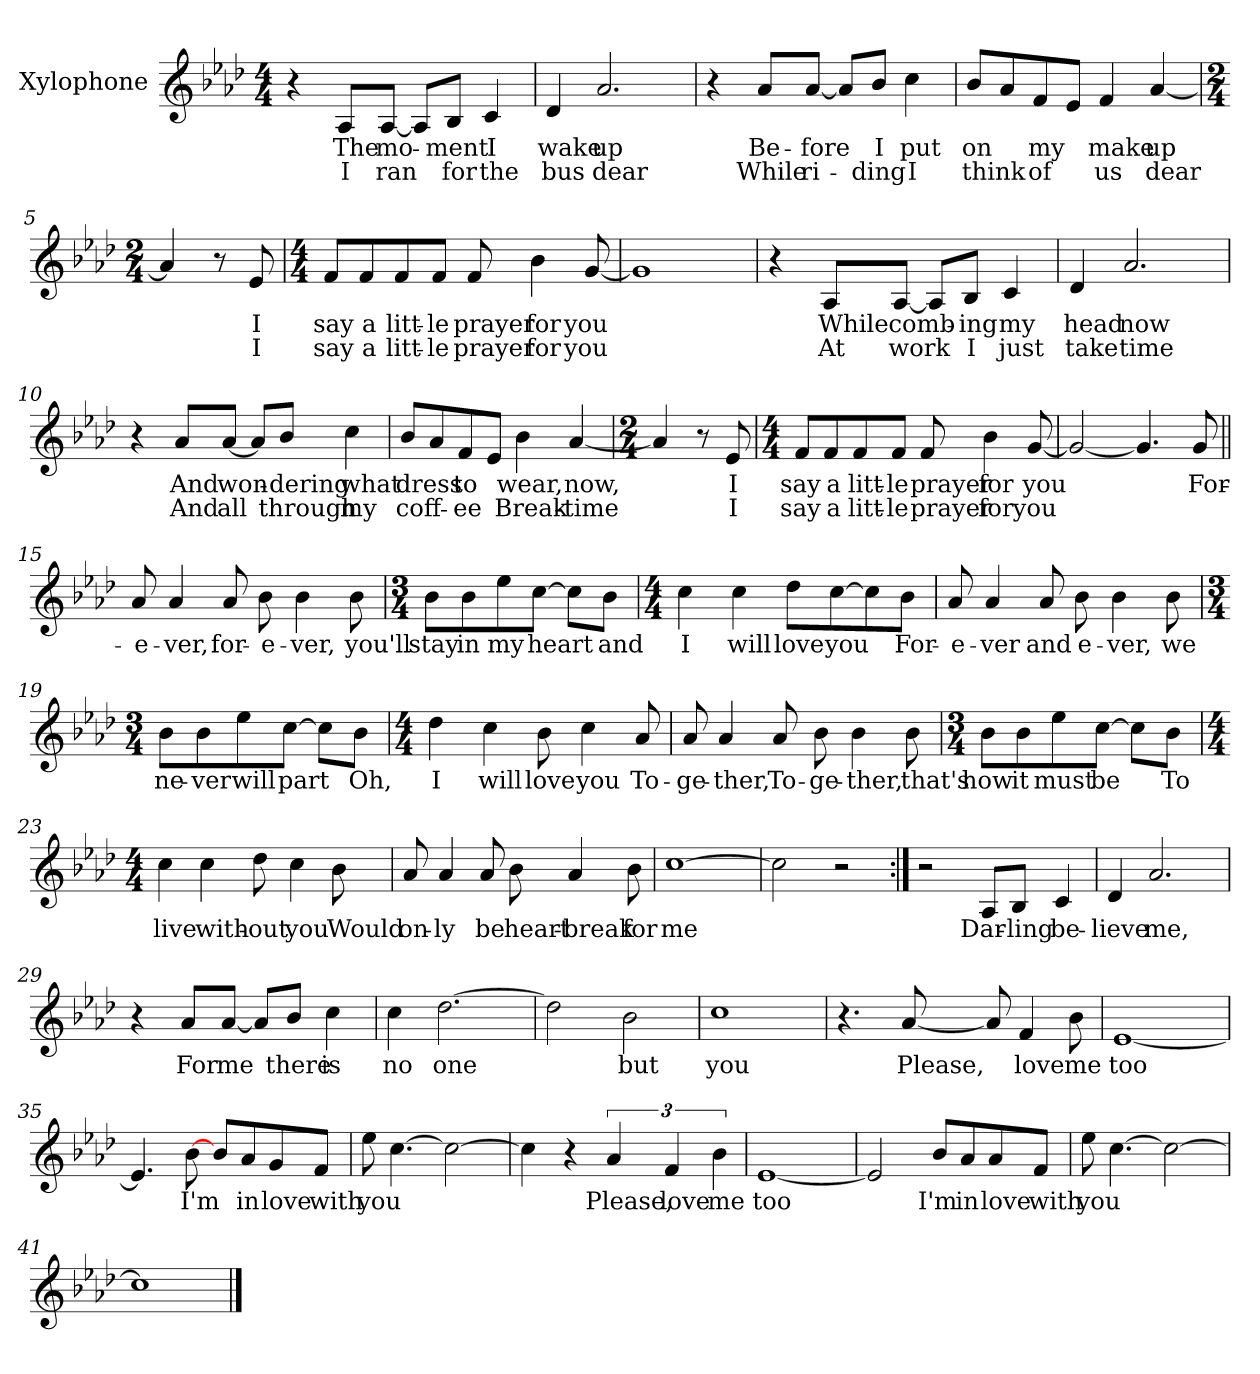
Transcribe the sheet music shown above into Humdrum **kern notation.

**kern	**text	**text
*part1	*part1	*part1
*staff1	*staff1	*staff1
*I"Xylophone	*	*
*I'Xyl.	*	*
*clefG2	*	*
*k[b-e-a-d-]	*	*
*A-:	*	*
*M4/4	*	*
=1	=1	=1
4r	.	.
8A-/L	-The	-I
[8A-/J	-mo-	-ran
8A-/L]	.	.
8B-/J	-ment	-for
4c/	-I	-the
=2	=2	=2
4d-/	-wake	-bus
2.a-/	-up	-dear
=3	=3	=3
4r	.	.
8a-/L	-Be-	-While
[8a-/J	-fore	-ri-
8a-/L]	.	.
8b-/J	-I	-ding
4cc\	-put	-I
=4	=4	=4
8b-/L	-on	-think
8a-/	.	.
8f/	-my	-of
8e-/J	.	.
4f/	-make	-us
[4a-/	-up	-dear
!!LO:LB:g=z
=5	=5	=5
*M2/4	*	*
4a-/]	.	.
8r	.	.
8e-/	-I	-I
=6	=6	=6
*M4/4	*	*
8f/L	-say	-say
8f/	-a	-a
8f/	-litt-	-litt-
8f/J	-le	-le
8f/	-prayer	-prayer
4b-\	-for	-for
[8g/	-you	-you
=7	=7	=7
1g]	.	.
=8	=8	=8
4r	.	.
8A-/L	-While	-At
[8A-/J	-comb-	-work
8A-/L]	.	.
8B-/J	-ing	-I
4c/	-my	-just
!!LO:LB:g=z
=9	=9	=9
4d-/	-head	-take
2.a-/	-now	-time
=10	=10	=10
4r	.	.
8a-/L	-And	-And
[8a-/J	-won-	-all
8a-/L]	.	.
8b-/J	-dering	-through
4cc\	-what	-my
=11	=11	=11
8b-/L	-dress	-coff-
8a-/	.	.
8f/	-to	-ee
8e-/J	.	.
4b-\	-wear,	-Break-
[4a-/	-now,	-time
=12	=12	=12
*M2/4	*	*
4a-/]	.	.
8r	.	.
8e-/	-I	-I
!!LO:LB:g=z
=13	=13	=13
*M4/4	*	*
8f/L	-say	-say
8f/	-a	-a
8f/	-litt-	-litt-
8f/J	-le	-le
8f/	-prayer	-prayer
4b-\	-for	-for
[8g/	-you	-you
=14	=14	=14
2g/_	.	.
4.g/]	.	.
8g/	-For-	.
=15||	=15||	=15||
8a-/	-e-	.
4a-/	-ver,	.
8a-/	for-	.
8b-\	-e-	.
4b-\	-ver,	.
8b-\	-you'll	.
=16	=16	=16
*M3/4	*	*
8b-\L	-stay	.
8b-\	-in	.
8ee-\	-my	.
[8cc\J	-heart	.
8cc\L]	.	.
8b-\J	-and	.
!!LO:LB:g=z
=17	=17	=17
*M4/4	*	*
4cc\	-I	.
4cc\	-will	.
8dd-\L	-love	.
[8cc\	-you	.
8cc\]	.	.
8b-\J	-For-	.
=18	=18	=18
8a-/	-e-	.
4a-/	-ver	.
8a-/	and	.
8b-\	-e-	.
4b-\	-ver,	.
8b-\	-we	.
=19	=19	=19
*M3/4	*	*
8b-\L	-ne-	.
8b-\	-ver	.
8ee-\	-will	.
[8cc\J	-part	.
8cc\L]	.	.
8b-\J	-Oh,	.
=20	=20	=20
*M4/4	*	*
4dd-\	-I	.
4cc\	-will	.
8b-\	-love	.
4cc\	-you	.
8a-/	-To-	.
!!LO:LB:g=z
=21	=21	=21
8a-/	-ge-	.
4a-/	-ther,	.
8a-/	-To-	.
8b-\	-ge-	.
4b-\	-ther,	.
8b-\	-that's	.
=22	=22	=22
*M3/4	*	*
8b-\L	-how	.
8b-\	-it	.
8ee-\	-must	.
[8cc\J	-be	.
8cc\L]	.	.
8b-\J	-To	.
=23	=23	=23
*M4/4	*	*
4cc\	-live	.
4cc\	-with-	.
8dd-\	-out	.
4cc\	-you	.
8b-\	-Would	.
!!LO:LB:g=z
=24	=24	=24
8a-/	-on-	.
4a-/	-ly	.
8a-/	-be	.
8b-\	-heart-	.
4a-/	-break	.
8b-\	-for	.
=25	=25	=25
[1cc	-me	.
=26	=26	=26
2cc\]	.	.
2r	.	.
=27:|!	=27:|!	=27:|!
2r	.	.
8A-/L	Dar-	.
8B-/J	-ling	.
4c/	-be-	.
=28	=28	=28
4d-/	-lieve	.
2.a-/	-me,	.
=29	=29	=29
4r	.	.
8a-/L	-For	.
[8a-/J	-me	.
8a-/L]	.	.
8b-/J	-there	.
4cc\	-is	.
=30	=30	=30
4cc\	-no	.
[2.dd-\	-one	.
=31	=31	=31
2dd-\]	.	.
2b-\	-but	.
!!LO:LB:g=z
=32	=32	=32
1cc	-you	.
=33	=33	=33
4.r	.	.
[8a-/	-Please,	.
8a-/]	.	.
4f/	-love	.
8b-\	-me	.
=34	=34	=34
[1e-	-too	.
=35	=35	=35
4.e-/]	.	.
[8b-\	-I'm	.
8b-/L	.	.
8a-/	-in	.
8g/	-love	.
8f/J	-with	.
=36	=36	=36
8ee-\	-you	.
[4.cc\	.	.
2cc\_	.	.
=37	=37	=37
4cc\]	.	.
4r	.	.
6a-/	-Please,	.
6f/	-love	.
6b-\	-me	.
=38	=38	=38
[1e-	-too	.
!!LO:LB:g=z
=39	=39	=39
2e-/]	.	.
8b-/L	-I'm	.
8a-/	-in	.
8a-/	-love	.
8f/J	-with	.
=40	=40	=40
8ee-\	-you	.
[4.cc\	.	.
2cc\_	.	.
=41	=41	=41
1cc]	.	.
==	==	==
*-	*-	*-
